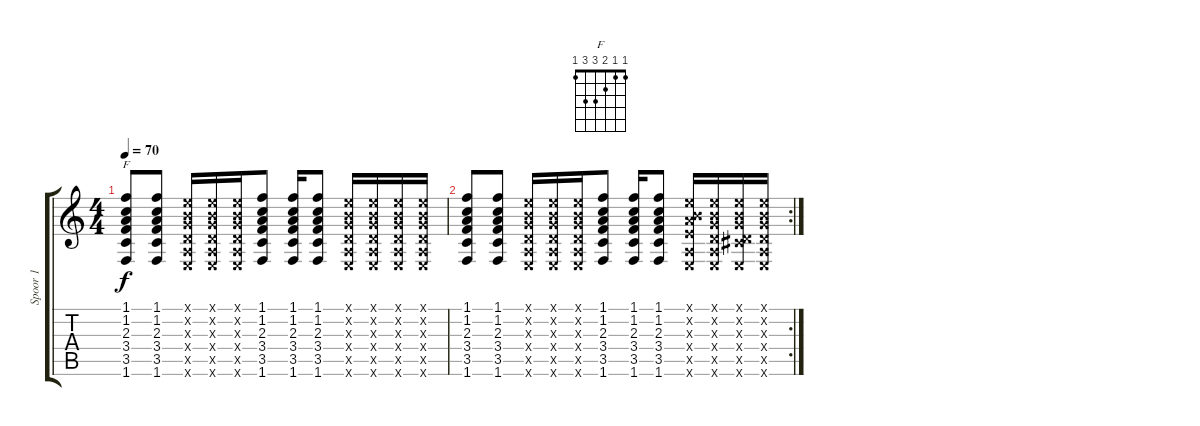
\track ("Spoor 1" "Spoor 1") {instrument acousticguitarnylon}
\staff {score tabs}
\tuning (E4 B3 G3 D3 A2 E2) {hide}
\chord ("F" 1 1 2 3 3 1)
\ts (4 4)
\tempo 70
\clef g2
\ks c
(1.1 1.2 2.3 3.4 3.5 1.6).8{ch "F" dy f} (1.1 1.2 2.3 3.4 3.5 1.6).8 (0.1{x} 0.2{x} 0.3{x} 0.4{x} 0.5{x} 0.6{x}).16 (0.1{x} 0.2{x} 0.3{x} 0.4{x} 0.5{x} 0.6{x}).16 (0.1{x} 0.2{x} 0.3{x} 0.4{x} 0.5{x} 0.6{x}).16 (1.1 1.2 2.3 3.4 3.5 1.6).8 (1.1 1.2 2.3 3.4 3.5 1.6).16 (1.1 1.2 2.3 3.4 3.5 1.6).8 (0.1{x} 0.2{x} 0.3{x} 0.4{x} 0.5{x} 0.6{x}).16 (0.1{x} 0.2{x} 0.3{x} 0.4{x} 0.5{x} 0.6{x}).16 (0.1{x} 0.2{x} 0.3{x} 0.4{x} 0.5{x} 0.6{x}).16 (0.1{x} 0.2{x} 0.3{x} 0.4{x} 0.5{x} 0.6{x}).16 |
\rc 2
(1.1 1.2 2.3 3.4 3.5 1.6).8 (1.1 1.2 2.3 3.4 3.5 1.6).8 (0.1{x} 0.2{x} 0.3{x} 0.4{x} 0.5{x} 0.6{x}).16 (0.1{x} 0.2{x} 0.3{x} 0.4{x} 0.5{x} 0.6{x}).16 (0.1{x} 0.2{x} 0.3{x} 0.4{x} 0.5{x} 0.6{x}).16 (1.1 1.2 2.3 3.4 3.5 1.6).8 (1.1 1.2 2.3 3.4 3.5 1.6).16 (1.1 1.2 2.3 3.4 3.5 1.6).8 (0.1{x} 0.2{x} 2.3{x} 2.4{x} 0.5{x} 0.6{x}).16 (0.1{x} 0.2{x} 0.3{x} 0.4{x} 0.5{x} 0.6{x}).16 (0.1{x} 0.2{x} 0.3{x} 0.4{x} 4.5{x} 0.6{x}).16 (0.1{x} 0.2{x} 0.3{x} 0.4{x} 0.5{x} 0.6{x}).16
